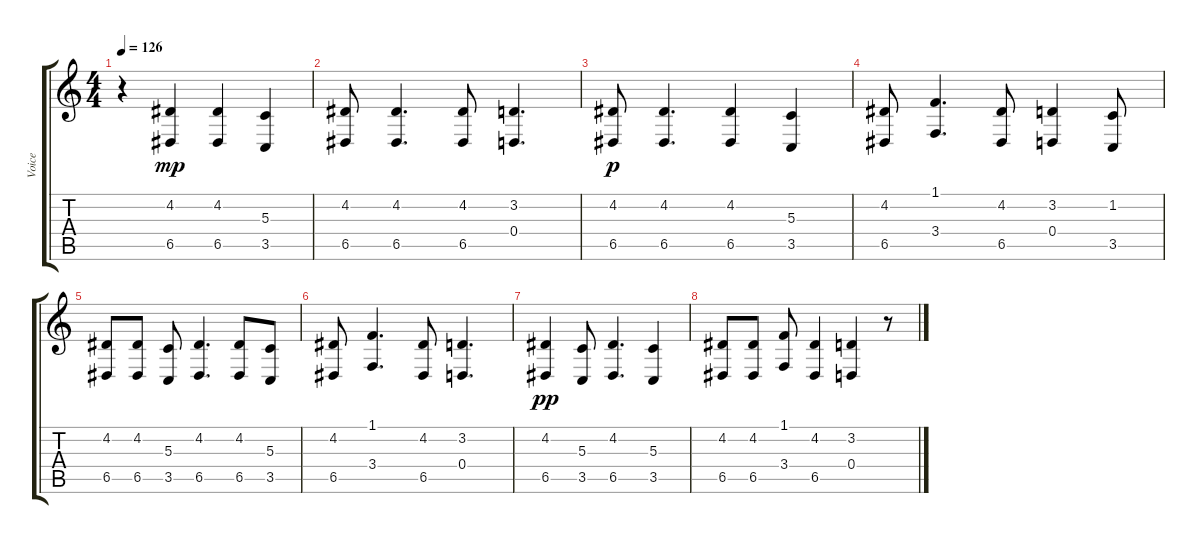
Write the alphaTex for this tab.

\track ("Voice" "Voice") {instrument stringensemble1}
\staff {score tabs}
\tuning (E4 B3 G3 D3 A2 E2) {hide}
\ts (4 4)
\tempo 126
\clef g2
\ks c
r.4{dy mp} (4.2 6.5).4 (4.2 6.5).4 (5.3 3.5).4 |
(4.2 6.5).8 (4.2 6.5).4{d} (4.2 6.5).8 (3.2 0.4).4{d} |
(4.2 6.5).8{dy p} (4.2 6.5).4{d} (4.2 6.5).4 (5.3 3.5).4 |
(4.2 6.5).8 (1.1 3.4).4{d} (4.2 6.5).8 (3.2 0.4).4 (1.2 3.5).8 |
(4.2 6.5).8 (4.2 6.5).8 (5.3 3.5).8 (4.2 6.5).4{d} (4.2 6.5).8 (5.3 3.5).8 |
(4.2 6.5).8 (1.1 3.4).4{d} (4.2 6.5).8 (3.2 0.4).4{d} |
(4.2 6.5).4{dy pp} (5.3 3.5).8 (4.2 6.5).4{d} (5.3 3.5).4 |
(4.2 6.5).8 (4.2 6.5).8 (1.1 3.4).8 (4.2 6.5).4 (3.2 0.4).4 r.8
